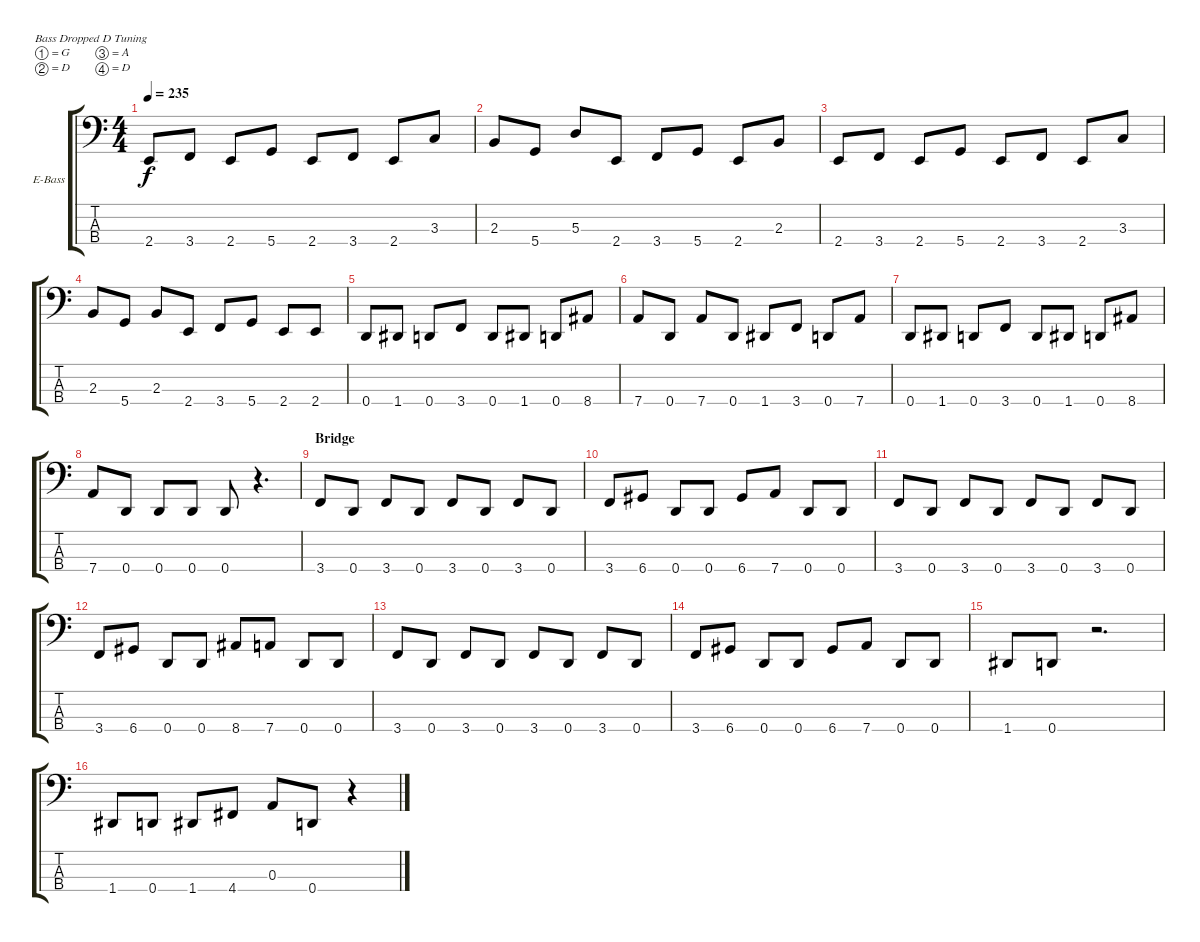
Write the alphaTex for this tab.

\defaultSystemsLayout 4
\bracketExtendMode groupsimilarinstruments
\firstSystemTrackNameOrientation horizontal
\otherSystemsTrackNameOrientation horizontal
\track ("Electric Bass" "E-Bass") {instrument electricbassfinger}
\staff {score tabs}
\tuning (G2 D2 A1 D1)
\ts (4 4)
\tempo 235
\clef f4
\ks c
2.4.8{dy f} 3.4.8 2.4.8 5.4.8 2.4.8 3.4.8 2.4.8 3.3.8 |
2.3.8 5.4.8 5.3.8 2.4.8 3.4.8 5.4.8 2.4.8 2.3.8 |
2.4.8 3.4.8 2.4.8 5.4.8 2.4.8 3.4.8 2.4.8 3.3.8 |
2.3.8 5.4.8 2.3.8 2.4.8 3.4.8 5.4.8 2.4.8 2.4.8 |
0.4.8 1.4.8 0.4.8 3.4.8 0.4.8 1.4.8 0.4.8 8.4.8 |
7.4.8 0.4.8 7.4.8 0.4.8 1.4.8 3.4.8 0.4.8 7.4.8 |
0.4.8 1.4.8 0.4.8 3.4.8 0.4.8 1.4.8 0.4.8 8.4.8 |
7.4.8 0.4.8 0.4.8 0.4.8 0.4.8 r.4{d} |
\section ("" "Bridge")
3.4.8 0.4.8 3.4.8 0.4.8 3.4.8 0.4.8 3.4.8 0.4.8 |
3.4.8 6.4.8 0.4.8 0.4.8 6.4.8 7.4.8 0.4.8 0.4.8 |
3.4.8 0.4.8 3.4.8 0.4.8 3.4.8 0.4.8 3.4.8 0.4.8 |
3.4.8 6.4.8 0.4.8 0.4.8 8.4.8 7.4.8 0.4.8 0.4.8 |
3.4.8 0.4.8 3.4.8 0.4.8 3.4.8 0.4.8 3.4.8 0.4.8 |
3.4.8 6.4.8 0.4.8 0.4.8 6.4.8 7.4.8 0.4.8 0.4.8 |
1.4.8 0.4.8 r.2{d} |
1.4.8 0.4.8 1.4.8 4.4.8 0.3.8 0.4.8 r.4
